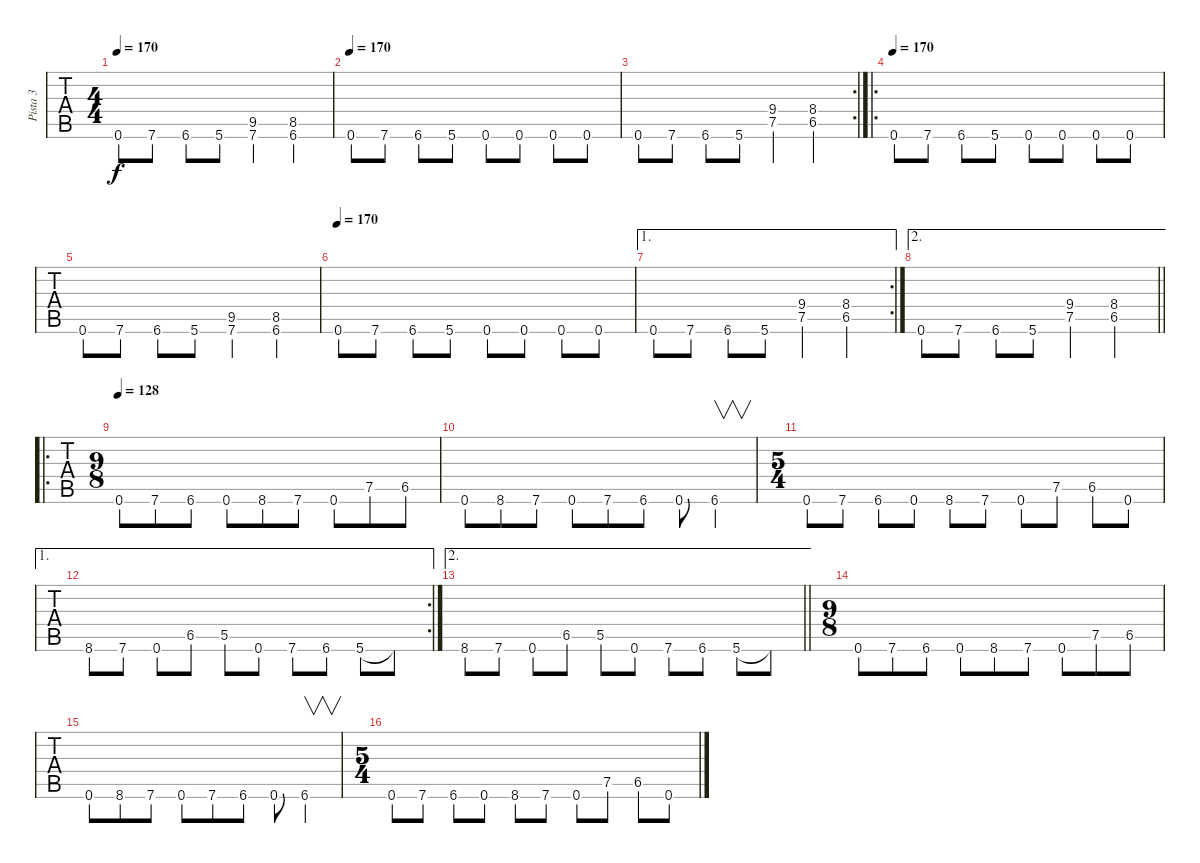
\track ("Pista 3" "Pista 3") {instrument overdrivenguitar}
\staff {tabs}
\tuning (E4 B3 G3 D3 A2 E2) {hide}
\ts (4 4)
\tempo 170
\clef g2
\ks c
0.6.8{dy f} 7.6.8 6.6.8 5.6.8 (9.5 7.6).4 (8.5 6.6).4 |
\tempo 170
0.6.8 7.6.8 6.6.8 5.6.8 0.6.8 0.6.8 0.6.8 0.6.8 |
\rc 2
0.6.8 7.6.8 6.6.8 5.6.8 (9.4 7.5).4 (8.4 6.5).4 |
\ro
\tempo 170
0.6.8 7.6.8 6.6.8 5.6.8 0.6.8 0.6.8 0.6.8 0.6.8 |
0.6.8 7.6.8 6.6.8 5.6.8 (9.5 7.6).4 (8.5 6.6).4 |
\tempo 170
0.6.8 7.6.8 6.6.8 5.6.8 0.6.8 0.6.8 0.6.8 0.6.8 |
\ae 1
\rc 2
0.6.8 7.6.8 6.6.8 5.6.8 (9.4 7.5).4 (8.4 6.5).4 |
\ae 2
\barLineRight lightlight
0.6.8 7.6.8 6.6.8 5.6.8 (9.4 7.5).4 (8.4 6.5).4 |
\ro
\ts (9 8)
\tempo 128
0.6.8 7.6.8 6.6.8 0.6.8 8.6.8 7.6.8 0.6.8 7.5.8 6.5.8 |
0.6.8 8.6.8 7.6.8 0.6.8 7.6.8 6.6.8 0.6.8 6.6.4{v} |
\ts (5 4)
0.6.8 7.6.8 6.6.8 0.6.8 8.6.8 7.6.8 0.6.8 7.5.8 6.5.8 0.6.8 |
\ae 1
\rc 2
8.6.8 7.6.8 0.6.8 6.5.8 5.5.8 0.6.8 7.6.8 6.6.8 5.6.8 5.6{t}.8 |
\ae 2
\barLineRight lightlight
8.6.8 7.6.8 0.6.8 6.5.8 5.5.8 0.6.8 7.6.8 6.6.8 5.6.8 5.6{t}.8 |
\ts (9 8)
0.6.8 7.6.8 6.6.8 0.6.8 8.6.8 7.6.8 0.6.8 7.5.8 6.5.8 |
0.6.8 8.6.8 7.6.8 0.6.8 7.6.8 6.6.8 0.6.8 6.6.4{v} |
\ts (5 4)
0.6.8 7.6.8 6.6.8 0.6.8 8.6.8 7.6.8 0.6.8 7.5.8 6.5.8 0.6.8
